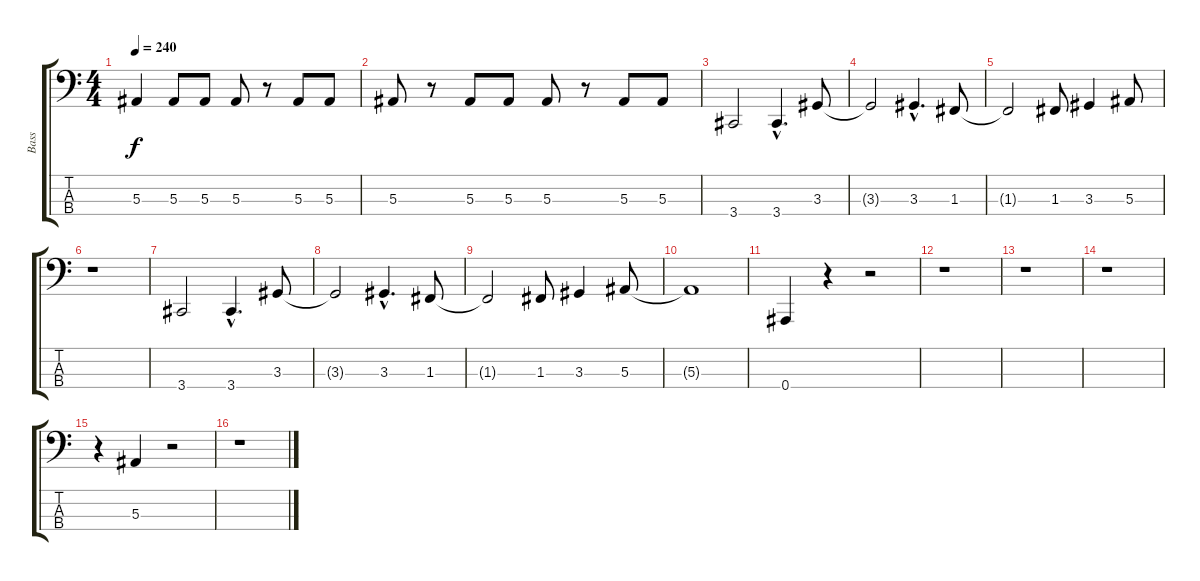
\track ("Bass" "Bass") {instrument electricbassfinger}
\staff {score tabs}
\tuning (Eb2 Bb1 F1 Bb0) {hide}
\ts (4 4)
\tempo 240
\clef f4
\ks c
5.3{t}.4{dy f} 5.3.8 5.3.8 5.3.8 r.8 5.3.8 5.3.8 |
5.3.8 r.8 5.3.8 5.3.8 5.3.8 r.8 5.3.8 5.3.8 |
3.4.2 3.4{hac}.4{d} 3.3.8 |
3.3{t}.2 3.3{hac}.4{d} 1.3.8 |
1.3{t}.2 1.3.8 3.3.4 5.3.8 |
r.1 |
3.4.2 3.4{hac}.4{d} 3.3.8 |
3.3{t}.2 3.3{hac}.4{d} 1.3.8 |
1.3{t}.2 1.3.8 3.3.4 5.3.8 |
5.3{t}.1 |
0.4.4 r.4 r.2 |
r.1 |
r.1 |
r.1 |
r.4 5.3.4 r.2 |
r.1
